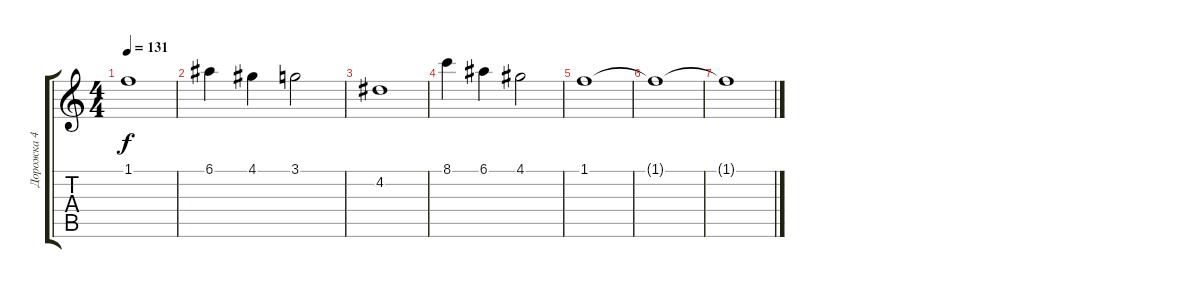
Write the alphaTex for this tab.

\track ("Дорожка 4" "Дорожка 4") {instrument acousticguitarsteel}
\staff {score tabs}
\tuning (E4 B3 G3 D3 A2 E2) {hide}
\ts (4 4)
\tempo 131
\clef g2
\ks c
1.1.1{dy f} |
6.1.4 4.1.4 3.1.2 |
4.2.1 |
8.1.4 6.1.4 4.1.2 |
1.1.1 |
1.1{t}.1 |
1.1{t}.1{volume 4}
